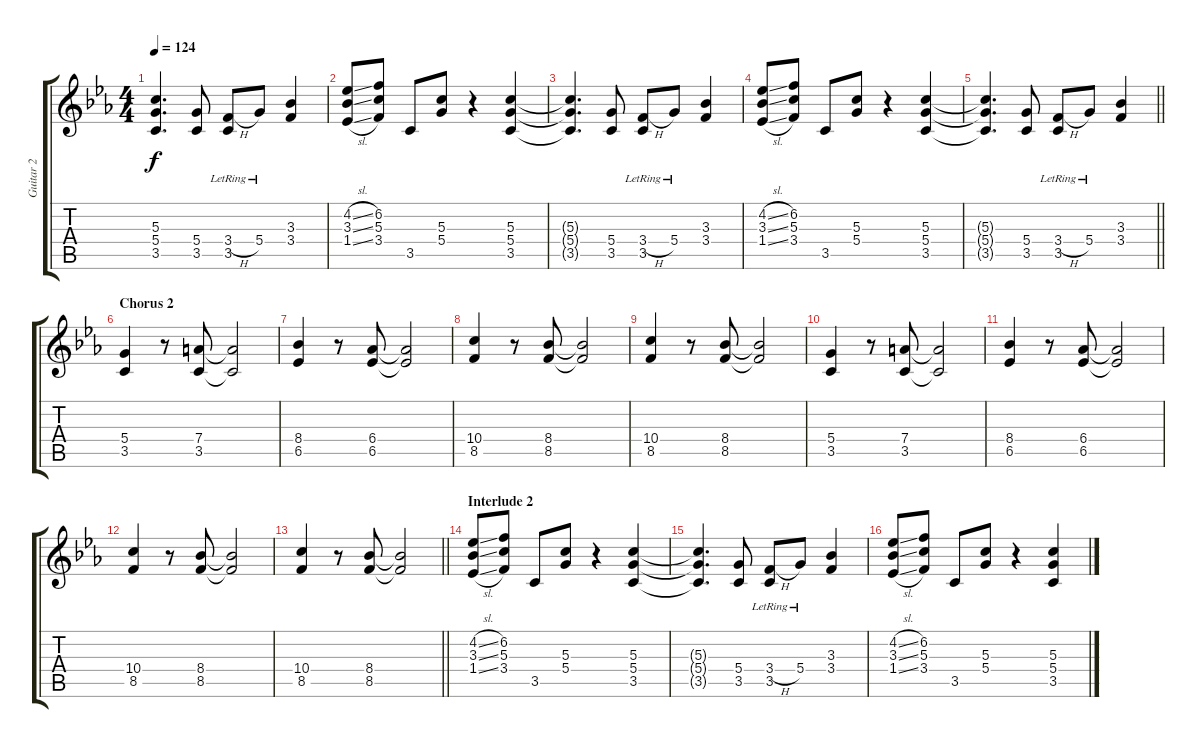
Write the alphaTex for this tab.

\track ("Guitar 2" "Guitar 2") {instrument distortionguitar}
\staff {score tabs}
\tuning (E4 B3 G3 D3 A2 E2) {hide}
\ts (4 4)
\tempo 124
\clef g2
\ks eb
(5.3{t} 5.4{t} 3.5{t}).4{d dy f} (5.4 3.5).8 (3.4{h lr} 3.5{lr}).8{beam Up} 5.4{lr}.8{beam Up} (3.3 3.4).4 |
(4.2{sl} 3.3{sl} 1.4{sl}).8{beam Up} (6.2 5.3 3.4).8 3.5.8 (5.3 5.4).8 r.4 (5.3 5.4 3.5).4 |
(5.3{t} 5.4{t} 3.5{t}).4{d} (5.4 3.5).8 (3.4{h lr} 3.5{lr}).8{beam Up} 5.4{lr}.8{beam Up} (3.3 3.4).4 |
(4.2{sl} 3.3{sl} 1.4{sl}).8{beam Up} (6.2 5.3 3.4).8 3.5.8 (5.3 5.4).8 r.4 (5.3 5.4 3.5).4 |
\barLineRight lightlight
(5.3{t} 5.4{t} 3.5{t}).4{d} (5.4 3.5).8 (3.4{h lr} 3.5{lr}).8{beam Up} 5.4{lr}.8{beam Up} (3.3 3.4).4 |
\section ("" "Chorus 2")
(5.4 3.5).4 r.8 (7.4 3.5).8 (7.4{t} 3.5{t}).2 |
(8.4 6.5).4 r.8 (6.4 6.5).8 (6.4{t} 6.5{t}).2 |
(10.4 8.5).4 r.8 (8.4 8.5).8 (8.4{t} 8.5{t}).2 |
(10.4 8.5).4 r.8 (8.4 8.5).8 (8.4{t} 8.5{t}).2 |
(5.4 3.5).4 r.8 (7.4 3.5).8 (7.4{t} 3.5{t}).2 |
(8.4 6.5).4 r.8 (6.4 6.5).8 (6.4{t} 6.5{t}).2 |
(10.4 8.5).4 r.8 (8.4 8.5).8 (8.4{t} 8.5{t}).2 |
\barLineRight lightlight
(10.4 8.5).4 r.8 (8.4 8.5).8 (8.4{t} 8.5{t}).2 |
\section ("" "Interlude 2")
(4.2{sl} 3.3{sl} 1.4{sl}).8{beam Up} (6.2 5.3 3.4).8 3.5.8 (5.3 5.4).8 r.4 (5.3 5.4 3.5).4 |
(5.3{t} 5.4{t} 3.5{t}).4{d} (5.4 3.5).8 (3.4{h lr} 3.5{lr}).8{beam Up} 5.4{lr}.8{beam Up} (3.3 3.4).4 |
(4.2{sl} 3.3{sl} 1.4{sl}).8{beam Up} (6.2 5.3 3.4).8 3.5.8 (5.3 5.4).8 r.4 (5.3 5.4 3.5).4
